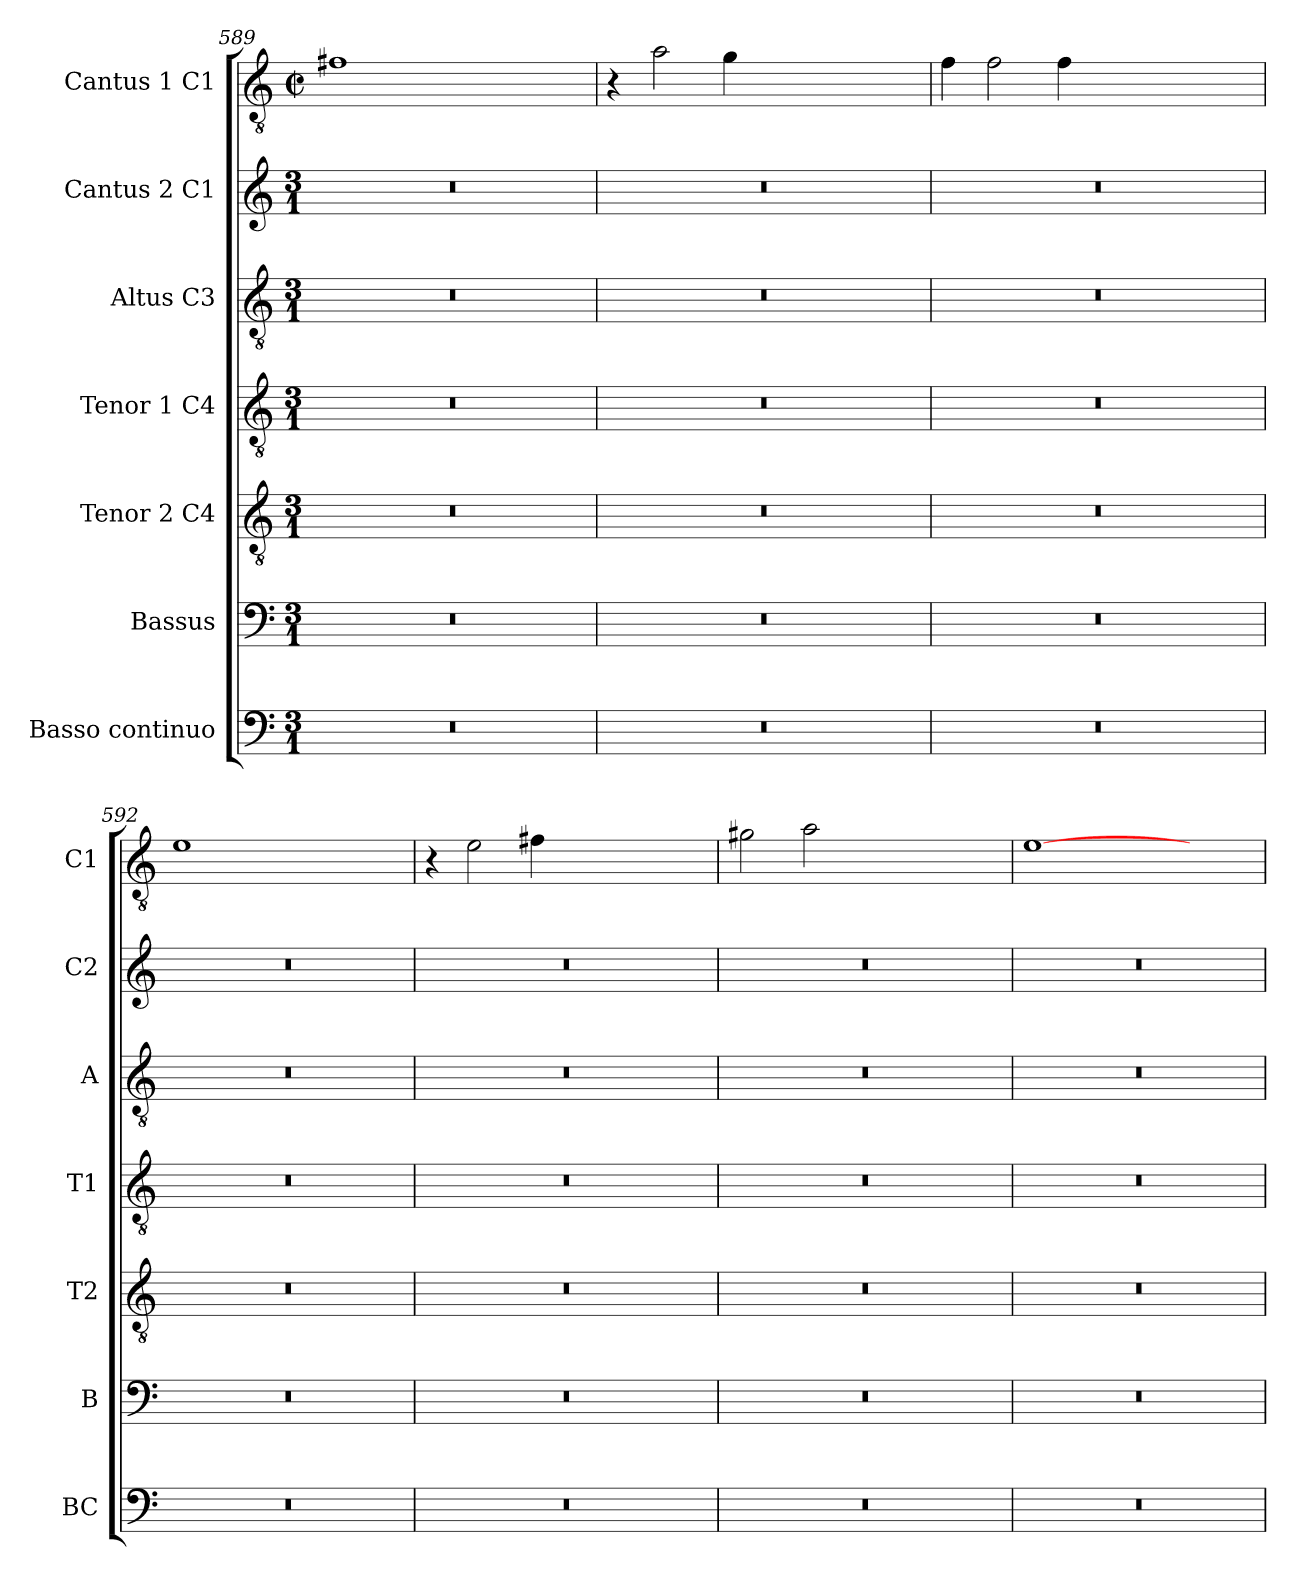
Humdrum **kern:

**kern	**kern	**kern	**kern	**kern	**kern	**kern
*part7	*part6	*part5	*part4	*part3	*part2	*part1
*staff7	*staff6	*staff5	*staff4	*staff3	*staff2	*staff1
*I"Basso continuo	*I"Bassus	*I"Tenor 2 C4	*I"Tenor 1 C4	*I"Altus C3	*I"Cantus 2 C1	*I"Cantus 1 C1
*I'BC	*I'B	*I'T2	*I'T1	*I'A	*I'C2	*I'C1
*clefF4	*clefF4	*clefGv2	*clefGv2	*clefGv2	*clefG2	*clefGv2
*ITrd7c12	*	*	*	*	*	*
*k[]	*k[]	*k[]	*k[]	*k[]	*k[]	*k[]
*C:	*C:	*C:	*C:	*C:	*C:	*C:
*M3/1	*M3/1	*M3/1	*M3/1	*M3/1	*M3/1	*M2/2
*	*	*	*	*	*	*met(c|)
=589	=589	=589	=589	=589	=589	=589
0.r	0.r	0.r	0.r	0.r	0.r	1f#X
.	.	.	.	.	.	0ryy
=590	=590	=590	=590	=590	=590	=590
0.r	0.r	0.r	0.r	0.r	0.r	4r
.	.	.	.	.	.	2a\
.	.	.	.	.	.	4g\
.	.	.	.	.	.	0ryy
!!LO:LB:g=z
=591	=591	=591	=591	=591	=591	=591
0.r	0.r	0.r	0.r	0.r	0.r	4f\
.	.	.	.	.	.	2f\
.	.	.	.	.	.	4f\
.	.	.	.	.	.	0ryy
=592	=592	=592	=592	=592	=592	=592
0.r	0.r	0.r	0.r	0.r	0.r	1e
.	.	.	.	.	.	0ryy
=593	=593	=593	=593	=593	=593	=593
0.r	0.r	0.r	0.r	0.r	0.r	4r
.	.	.	.	.	.	2e\
.	.	.	.	.	.	4f#X\
.	.	.	.	.	.	0ryy
=594	=594	=594	=594	=594	=594	=594
0.r	0.r	0.r	0.r	0.r	0.r	2g#X\
.	.	.	.	.	.	2a\
.	.	.	.	.	.	0ryy
=595	=595	=595	=595	=595	=595	=595
0.r	0.r	0.r	0.r	0.r	0.r	[>1e
.	.	.	.	.	.	0ryy
=	=	=	=	=	=	=
*-	*-	*-	*-	*-	*-	*-
